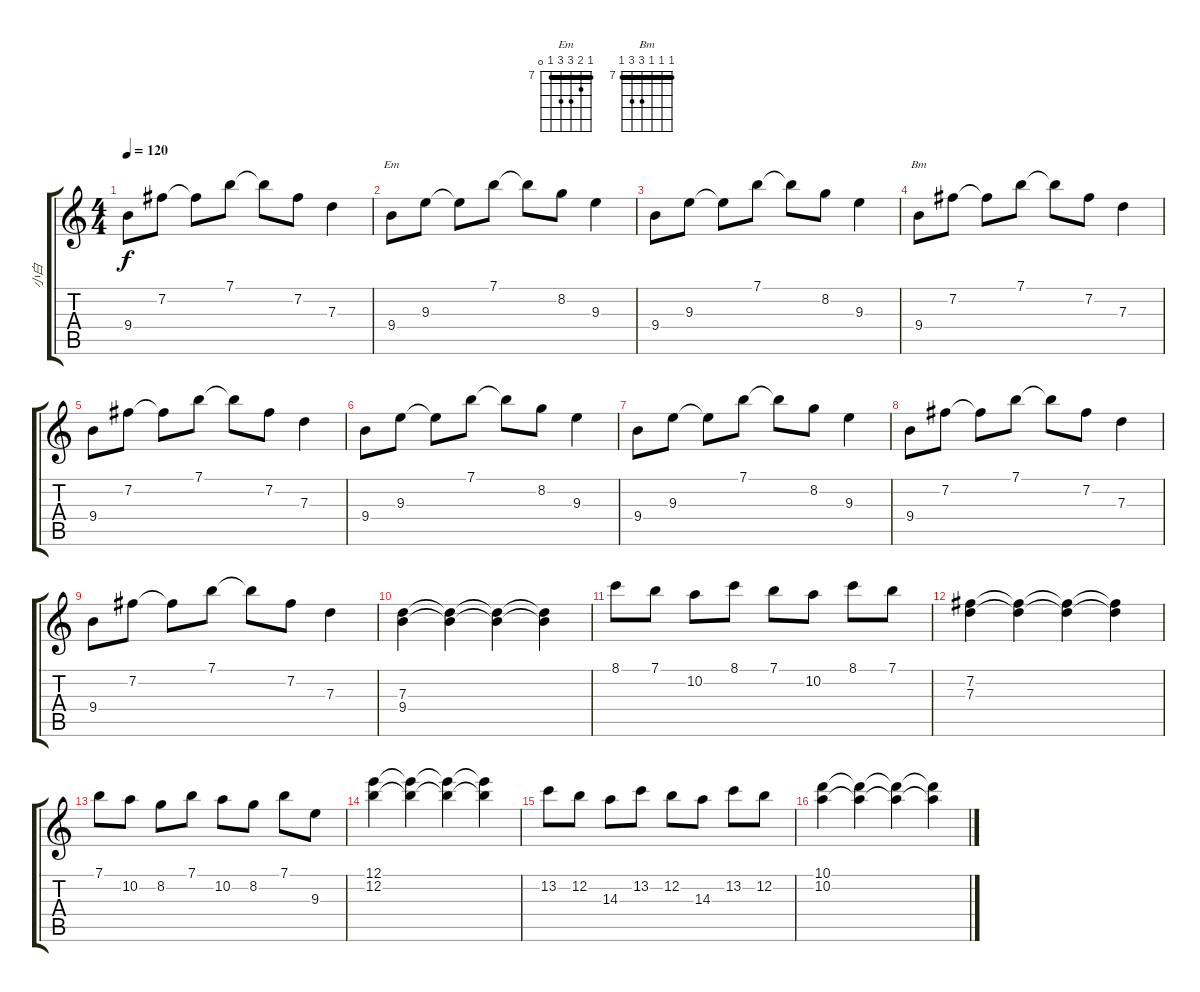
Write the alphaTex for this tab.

\track ("小白" "小白") {instrument distortionguitar}
\staff {score tabs}
\tuning (E4 B3 G3 D3 A2 E2) {hide}
\chord ("Em" 7 8 9 9 7 0) {firstfret 7 barre 7}
\chord ("Bm" 7 7 7 9 9 7) {firstfret 7 barre 7}
\ts (4 4)
\tempo 120
\clef g2
\ks c
9.4.8{dy f} 7.2.8 7.2{t}.8 7.1.8 7.1{t}.8 7.2.8 7.3.4 |
9.4.8{ch "Em"} 9.3.8 9.3{t}.8 7.1.8 7.1{t}.8 8.2.8 9.3.4 |
9.4.8 9.3.8 9.3{t}.8 7.1.8 7.1{t}.8 8.2.8 9.3.4 |
9.4.8{ch "Bm"} 7.2.8 7.2{t}.8 7.1.8 7.1{t}.8 7.2.8 7.3.4 |
9.4.8 7.2.8 7.2{t}.8 7.1.8 7.1{t}.8 7.2.8 7.3.4 |
9.4.8 9.3.8 9.3{t}.8 7.1.8 7.1{t}.8 8.2.8 9.3.4 |
9.4.8 9.3.8 9.3{t}.8 7.1.8 7.1{t}.8 8.2.8 9.3.4 |
9.4.8 7.2.8 7.2{t}.8 7.1.8 7.1{t}.8 7.2.8 7.3.4 |
9.4.8 7.2.8 7.2{t}.8 7.1.8 7.1{t}.8 7.2.8 7.3.4 |
(7.3 9.4).4{instrument distortionguitar} (7.3{t} 9.4{t}).4 (7.3{t} 9.4{t}).4 (7.3{t} 9.4{t}).4 |
8.1.8 7.1.8 10.2.8 8.1.8 7.1.8 10.2.8 8.1.8 7.1.8 |
(7.2 7.3).4 (7.2{t} 7.3{t}).4 (7.2{t} 7.3{t}).4 (7.2{t} 7.3{t}).4 |
7.1.8 10.2.8 8.2.8 7.1.8 10.2.8 8.2.8 7.1.8 9.3.8 |
(12.1 12.2).4 (12.1{t} 12.2{t}).4 (12.1{t} 12.2{t}).4 (12.1{t} 12.2{t}).4 |
13.2.8 12.2.8 14.3.8 13.2.8 12.2.8 14.3.8 13.2.8 12.2.8 |
(10.1 10.2).4 (10.1{t} 10.2{t}).4 (10.1{t} 10.2{t}).4 (10.1{t} 10.2{t}).4
